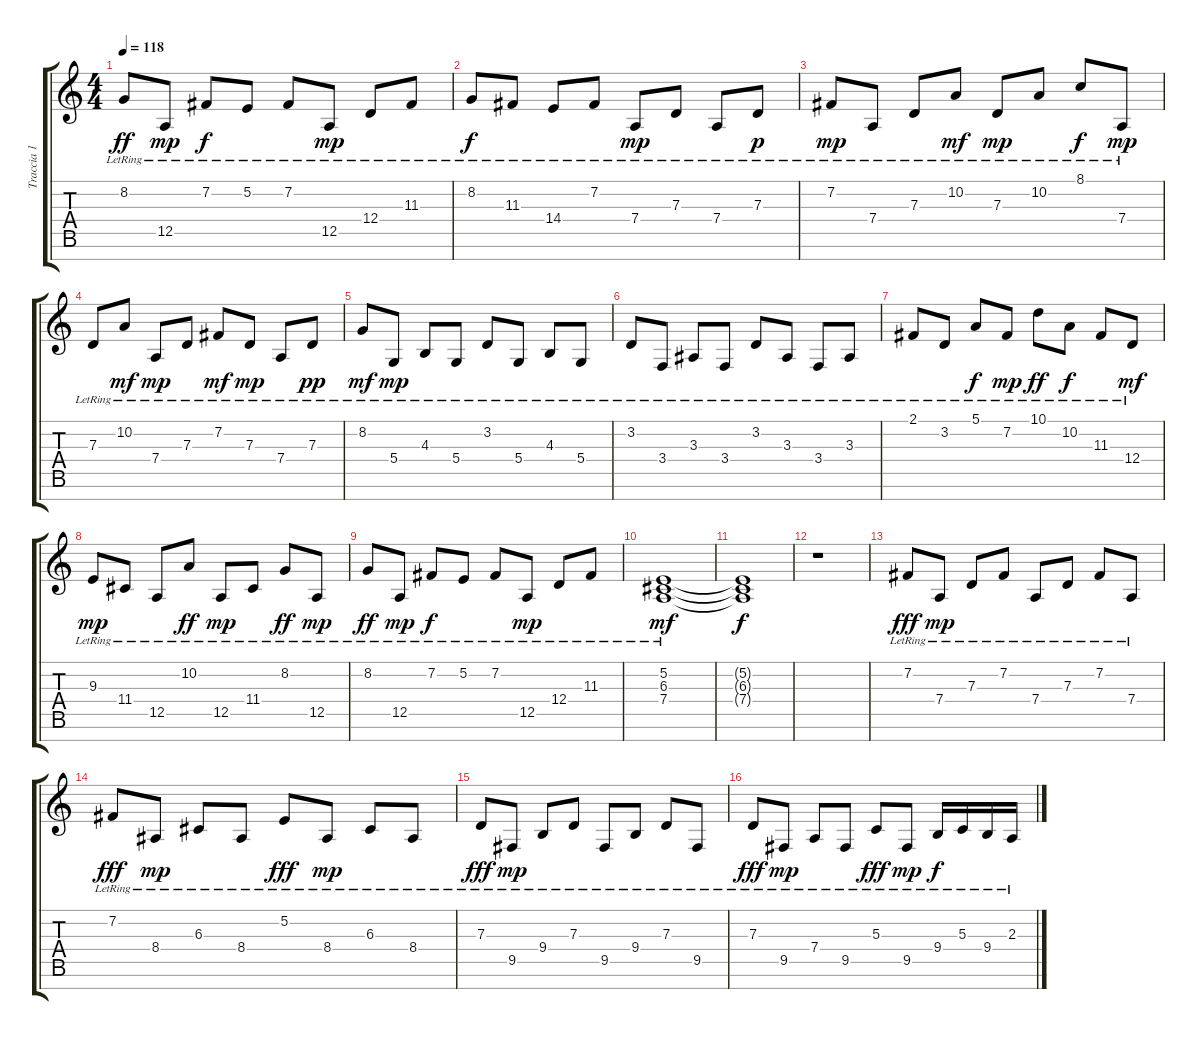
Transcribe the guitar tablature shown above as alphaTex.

\track ("Traccia 1" "Traccia 1") {instrument acousticgrandpiano}
\staff {score tabs}
\tuning (E4 B3 G3 D3 A2 E2 B1) {hide}
\ts (4 4)
\tempo 118
\clef g2
\ks c
8.2{lr}.8{dy ff} 12.5{lr}.8{dy mp} 7.2{lr}.8{dy f} 5.2{lr}.8 7.2{lr}.8 12.5{lr}.8{dy mp} 12.4{lr}.8 11.3{lr}.8 |
8.2{lr}.8{dy f} 11.3{lr}.8 14.4{lr}.8 7.2{lr}.8 7.4{lr}.8{dy mp} 7.3{lr}.8 7.4{lr}.8 7.3{lr}.8{dy p} |
7.2{lr}.8{dy mp} 7.4{lr}.8 7.3{lr}.8 10.2{lr}.8{dy mf} 7.3{lr}.8{dy mp} 10.2{lr}.8 8.1{lr}.8{dy f} 7.4{lr}.8{dy mp} |
7.3{lr}.8 10.2{lr}.8{dy mf} 7.4{lr}.8{dy mp} 7.3{lr}.8 7.2{lr}.8{dy mf} 7.3{lr}.8{dy mp} 7.4{lr}.8 7.3{lr}.8{dy pp} |
8.2{lr}.8{dy mf} 5.4{lr}.8{dy mp} 4.3{lr}.8 5.4{lr}.8 3.2{lr}.8 5.4{lr}.8 4.3{lr}.8 5.4{lr}.8 |
3.2{lr}.8 3.4{lr}.8 3.3{lr}.8 3.4{lr}.8 3.2{lr}.8 3.3{lr}.8 3.4{lr}.8 3.3{lr}.8 |
2.1{lr}.8 3.2{lr}.8 5.1{lr}.8{dy f} 7.2{lr}.8{dy mp} 10.1{lr}.8{dy ff} 10.2{lr}.8{dy f} 11.3{lr}.8 12.4{lr}.8{dy mf} |
9.3{lr}.8{dy mp} 11.4{lr}.8 12.5{lr}.8 10.2{lr}.8{dy ff} 12.5{lr}.8{dy mp} 11.4{lr}.8 8.2{lr}.8{dy ff} 12.5{lr}.8{dy mp} |
8.2{lr}.8{dy ff} 12.5{lr}.8{dy mp} 7.2{lr}.8{dy f} 5.2{lr}.8 7.2{lr}.8 12.5{lr}.8{dy mp} 12.4{lr}.8 11.3{lr}.8 |
(5.2{lr} 6.3{lr} 7.4{lr}).1{dy mf} |
(5.2{t} 6.3{t} 7.4{t}).1{dy f} |
r.1 |
7.2{lr}.8{dy fff} 7.4{lr}.8{dy mp} 7.3{lr}.8 7.2{lr}.8 7.4{lr}.8 7.3{lr}.8 7.2{lr}.8 7.4{lr}.8 |
7.2{lr}.8{dy fff} 8.4{lr}.8{dy mp} 6.3{lr}.8 8.4{lr}.8 5.2{lr}.8{dy fff} 8.4{lr}.8{dy mp} 6.3{lr}.8 8.4{lr}.8 |
7.3{lr}.8{dy fff} 9.5{lr}.8{dy mp} 9.4{lr}.8 7.3{lr}.8 9.5{lr}.8 9.4{lr}.8 7.3{lr}.8 9.5{lr}.8 |
7.3{lr}.8{dy fff} 9.5{lr}.8{dy mp} 7.4{lr}.8 9.5{lr}.8 5.3{lr}.8{dy fff} 9.5{lr}.8{dy mp} 9.4{lr}.16{dy f} 5.3{lr}.16 9.4{lr}.16 2.3{lr}.16
